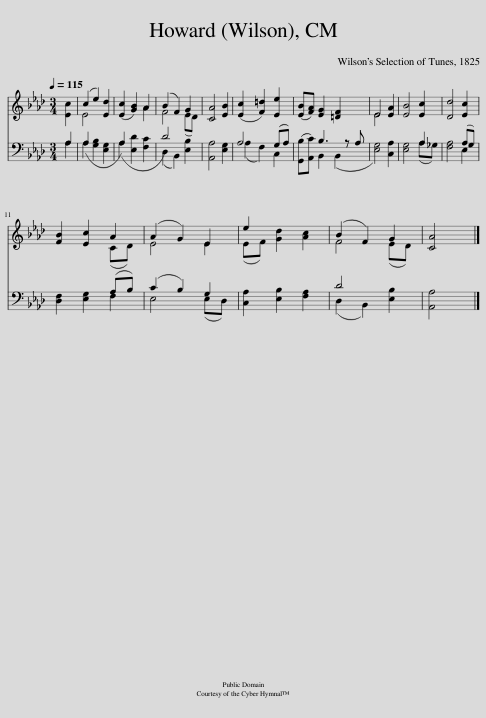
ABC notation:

X:1
%%score ( 1 2 ) ( 3 4 )
L:1/8
Q:1/4=115
M:3/4
I:linebreak $
K:Ab
V:1 treble
V:2 treble
V:3 bass
V:4 bass
V:1
 [Ec]2 | (c2 e2) [Ed]2 | ([Ec]2 [GB]2) A2 | (B2 F2) G2 | [CA]4 [EB]2 | %5
 ([Ec]2 [F=d]2) [Ee]2 | ([EB][FA]) [EG]2 [=DF]2 x | E4 [EA]2 | [EB]4 [Ec]2 | [Dd]4 [Ec]2 |$ %10
 [FB]2 [Ec]2 A2 | (A2 G2) E2 | e2 [Gd]2 [Ac]2 | (B2 F2) G2 | [CA]4 |] %15
V:2
 x2 | E4 x2 | x4 A2 | F4 (ED) | x6 | %5
 x6 | x7 | E4 x2 | x6 | x6 |$ %10
 x4 (CD) | E4 E2 | (EF) x4 | F4 (ED) | x4 |] %15
V:3
 A,2 | A,2 [G,B,]2 [E,G,]2 | A,2 [E,D]2 [F,C]2 | D4 [E,B,]2 | [A,,A,]4 [E,G,]2 | %5
 A,4 (G,A,) | ([G,,B,][A,,C]) B,3 z A, | [E,G,]4 [C,A,]2 | [E,G,]4 A,2 | [F,A,]4 (A,G,) |$ %10
 [D,F,]2 [E,G,]2 (A,B,) | (C2 B,2) G,2 | [C,A,]2 [E,B,]2 [F,A,]2 | D4 [E,B,]2 | [A,,A,]4 |] %15
V:4
 A,2 | A,2 x4 | A,2 x4 | (D,2 B,,2) x2 | x6 | %5
 (A,2 F,2) C,2 | x2 B,,2 B,,2 x | x6 | x4 (A,_G,) | x4 E,2 |$ %10
 x4 F,2 | E,4 (E,D,) | x6 | (D,2 B,,2) x2 | x4 |] %15
